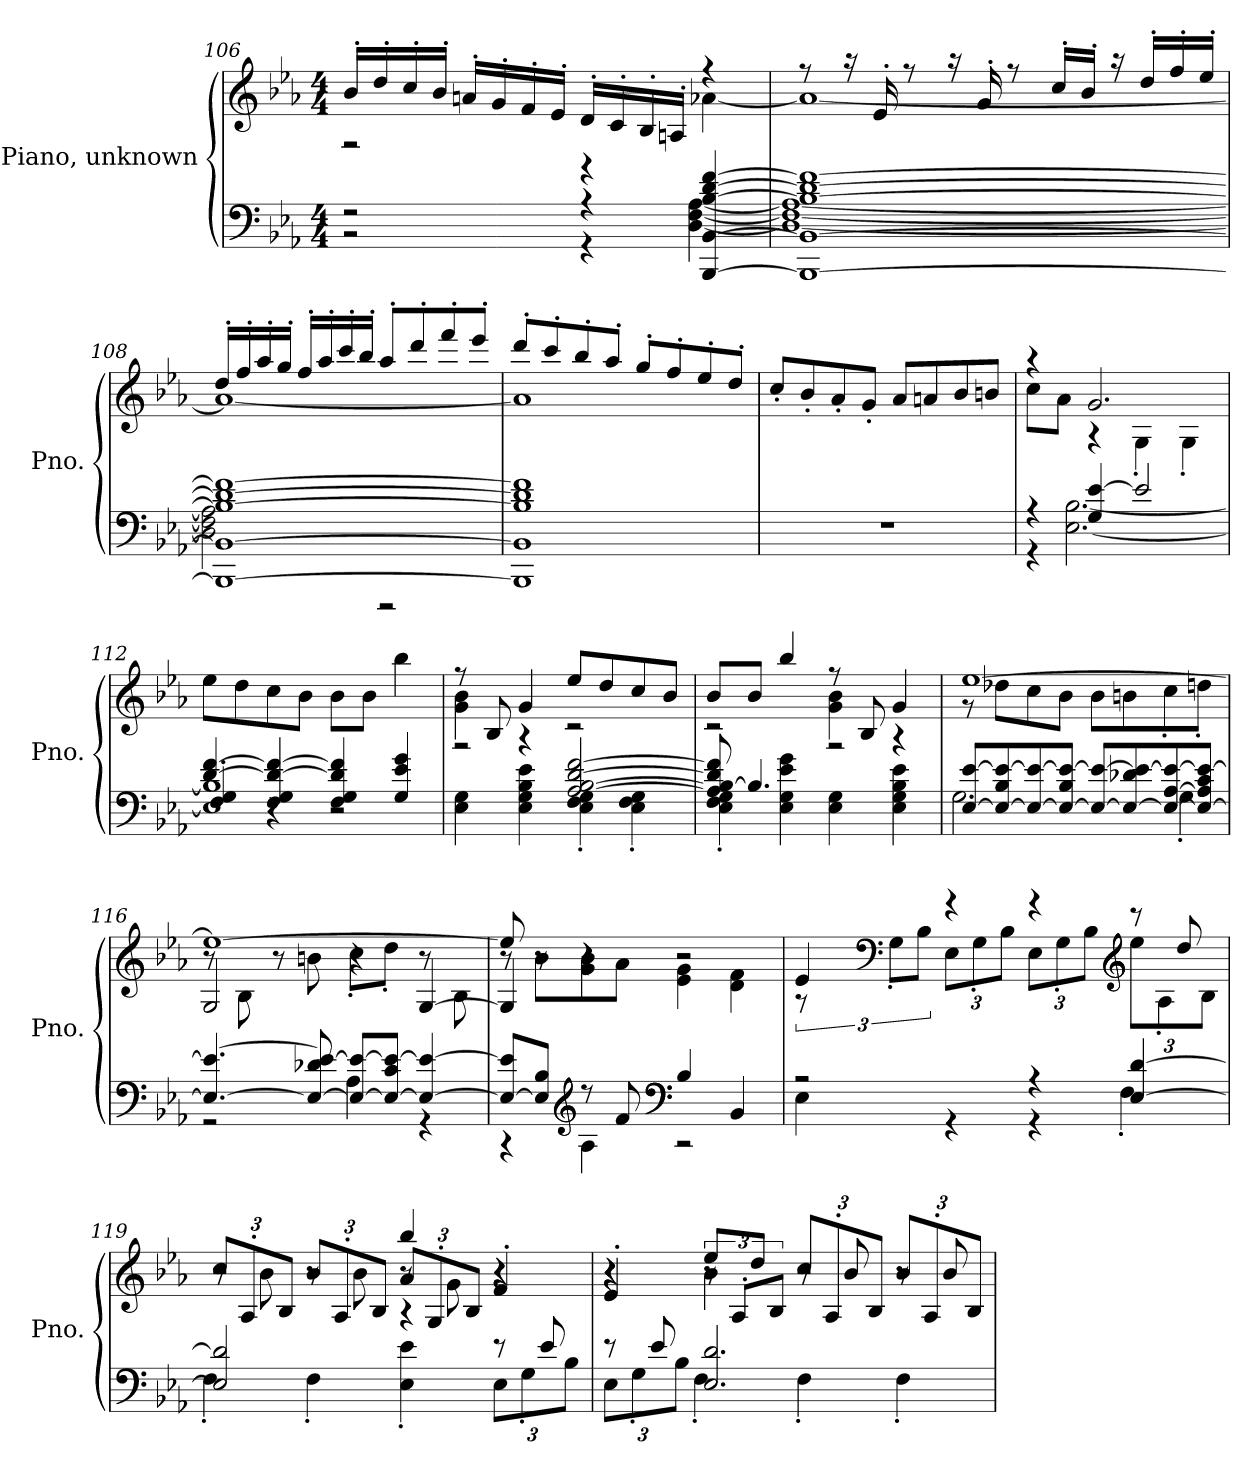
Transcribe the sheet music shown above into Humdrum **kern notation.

**kern	**kern
*part1	*part1
*staff2	*staff1
*I"Piano, unknown	*
*I'Pno.	*
*clefF4	*clefG2
*k[b-e-a-]	*k[b-e-a-]
*M4/4	*M4/4
=106	=106
*^	*^
2r	2r	16b-'/LL	2r
.	.	16dd'/	.
.	.	16cc'/	.
.	.	16b-'/JJ	.
.	.	16an'/LL	.
.	.	16g'/	.
.	.	16f'/	.
.	.	16e-'/JJ	.
4r	4r	16d'/LL	4r
.	.	16c'/	.
.	.	16B-'/	.
.	.	16An'/JJ	.
[4BBB-/ [4BB-/ [4B-/ [4d/ [4f/	[4D\ [4F\ [4A-\	4r	[4a-X\
!!LO:PB:g=z	!!
=107	=107	=107	=107
1BBB-_ 1BB-_ 1B-_ 1d_ 1f_	1D_ 1F_ 1A-_	8r	1a-_
.	.	16r	.
.	.	16e-'/	.
.	.	8r	.
.	.	16r	.
.	.	16g'/	.
.	.	8r	.
.	.	16cc'/LL	.
.	.	16b-'/JJ	.
.	.	16r	.
.	.	16dd'/LL	.
.	.	16ff'/	.
.	.	16ee-'/JJ	.
=108	=108	=108	=108
1BBB-_ 1BB-_ 1B-_ 1d_ 1f_	2D\] 2F\] 2A-\]	16dd'/LL	1a-_
.	.	16ff'/	.
.	.	16aa-'/	.
.	.	16gg'/JJ	.
.	.	16ff'/LL	.
.	.	16aa-'/	.
.	.	16ccc'/	.
.	.	16bb-'/JJ	.
.	2r	8aa-'/L	.
.	.	8ddd'/	.
.	.	8fff'/	.
.	.	8eee-'/J	.
*v	*v	*	*
=109	=109	=109
1BBB-] 1BB-] 1B-] 1d] 1f]	8ddd'/L	1a-]
.	8ccc'/	.
.	8bb-'/	.
.	8aa-'/J	.
.	8gg'/L	.
.	8ff'/	.
.	8ee-'/	.
.	8dd'/J	.
*	*v	*v
!!LO:LB:g=z
=110	=110
1r	8cc'/L
.	8b-'/
.	8a-'/
.	8g'/J
.	8a-/L
.	8an/
.	8b-/
.	8bn/J
=111	=111
*^	*^
4r	4r	4r	8cc\L
.	.	.	8a-\J
4G/ [4e-/	[2.E-\ [2.B-\	2.g/	4r
2e-/]	.	.	4G'\
.	.	.	4G'\
*	*	*v	*v
=112	=112	=112
*	*^	*
[4d/ [4f/	1E-] 1B-]	4F/' 4G/'	8ee-\L
.	.	.	8dd\
4F/ 4G/ 4d/_ 4f/_	.	4r	8cc\
.	.	.	8b-\J
4F/ 4G/ 4d/] 4f/]	.	2r	8b-\L
.	.	.	8b-\J
4G/ 4e-/ 4g/	.	.	4bb-\
*	*v	*v	*
=113	=113	=113
*	*	*^
2r	4E-\ 4G\	8r	4g\ 4b-\
.	.	8B-/	.
.	4E-\ 4G\ 4B-\ 4e-\	4g/	4r
[2A-/ [2B-/ [2d/ [2f/	4E-\' 4F\' 4G\'	8ee-/L	2r
.	.	8dd/	.
.	4E-\' 4F\' 4G\'	8cc/	.
.	.	8b-/J	.
=114	=114	=114	=114
8A-/] 8B-/_ 8d/] 8f/]	4E-\' 4F\' 4G\'	8b-/L	2r
4.B-/]	.	8b-/J	.
.	4E-\ 4G\ 4e-\ 4g\	4bb-/	.
2r	4E-\ 4G\	8r	4g\ 4b-\
.	.	8B-/	.
.	4E-\ 4G\ 4B-\ 4e-\	4g/	4r
!!LO:LB:g=z	!!
=115	=115	=115	=115
[8E-/ [8e-/L	2.G\	[1ee-	8r
8E-/_ 8B-/ 8e-/_	.	.	8dd-X\L
8E-/_ 8e-/_	.	.	8cc\
8E-/_ 8B-/ 8e-/_J	.	.	8b-\J
8E-/_ 8e-/_L	.	.	8b-\L
8E-/_ 8d-X/ 8e-/_	.	.	8bn\
8E-/_ [8A-/ 8e-/_	4G'\	.	8cc'\
8E-/_ 8A-/] 8c/ 8e-/_J	.	.	8ddn'\J
=116	=116	=116	=116
*	*	*	*^
4.E-/_ 4.e-/_	2r	1ee-_	8r	2G/
.	.	.	8B-\	.
.	.	.	8r	.
8E-/_ 8d-X/ 8e-/_	.	.	8bn\	.
8E-/_ 8e-/_L	4A-\	.	8cc'\L	4r
8E-/_ 8c/ 8e-/_J	.	.	8dd'\J	.
4E-/_ 4e-/_	4r	.	8r	[4G/
.	.	.	8B-\	.
=117	=117	=117	=117	=117
8E-/_ 8e-/]L	4r	8ee-/]	8r	4G/]
8E-/] 8B-/J	.	8r	8b-\L	.
*clefG2	*	*	*	*
8r	4A-\	4r	8g\ 8b-\	4r
8f/	.	.	8a-\J	.
*clefF4	*	*	*	*
4B-/	2r	2r	4e-\ 4g\	2r
4BB-/	.	.	4d\ 4f\	.
*	*	*	*v	*v
!!LO:LB:g=z
=118	=118	=118	=118
2r	4E-\	4e-/	12r
*	*	*clefF4	*
.	.	.	12G'\L
.	.	.	12B-\J
*	*	*	*Xbrackettup
.	4r	4r	12E-\L
.	.	.	12G'\
.	.	.	12B-\J
4r	4r	4r	12E-\L
.	.	.	12G'\
.	.	.	12B-\J
*	*	*clefG2	*
[4E-/ [4d/	4F'\	8r	12ee-\L
.	.	.	12A-'\
.	.	8dd/	.
.	.	.	12B-\J
=119	=119	=119	=119
*	*	*	*^
2E-/] 2d/]	4F'\	2r	8r	12cc/L
.	.	.	.	12A-'/
.	.	.	8b-\	.
.	.	.	.	12B-/J
.	4F'\	.	8r	12b-/L
.	.	.	.	12A-'/
.	.	.	8b-\	.
.	.	.	.	12B-/J
4r	4E-\' 4e-\'	4bb-/	8r	12a-/L
.	.	.	.	12G'/
.	.	.	8g\	.
.	.	.	.	12B-/J
*	*Xbrackettup	*	*	*
8r	12E-\L	4r	4r	4f'/
.	12G'\	.	.	.
8e-/	.	.	.	.
.	12B-\J	.	.	.
!!LO:LB:g=z	!!	!!
=120	=120	=120	=120	=120
8r	12E-\L	4r	4r	4e-'/
.	12G'\	.	.	.
8e-/	.	.	.	.
.	12B-\J	.	.	.
*	*	*	*	*brackettup
2.E-/ 2.d/	4F'\	8ee-/L	4b-\	12r
.	.	.	.	12A-'/L
.	.	8dd/J	.	.
.	.	.	.	12B-/J
*	*	*	*	*Xbrackettup
.	4F'\	8r	2r	12cc/L
.	.	.	.	12A-'/
.	.	8b-/	.	.
.	.	.	.	12B-/J
.	4F'\	8r	.	12b-/L
.	.	.	.	12A-'/
.	.	8b-/	.	.
.	.	.	.	12B-/J
*v	*v	*	*	*
*	*v	*v	*v
=	=
*-	*-
